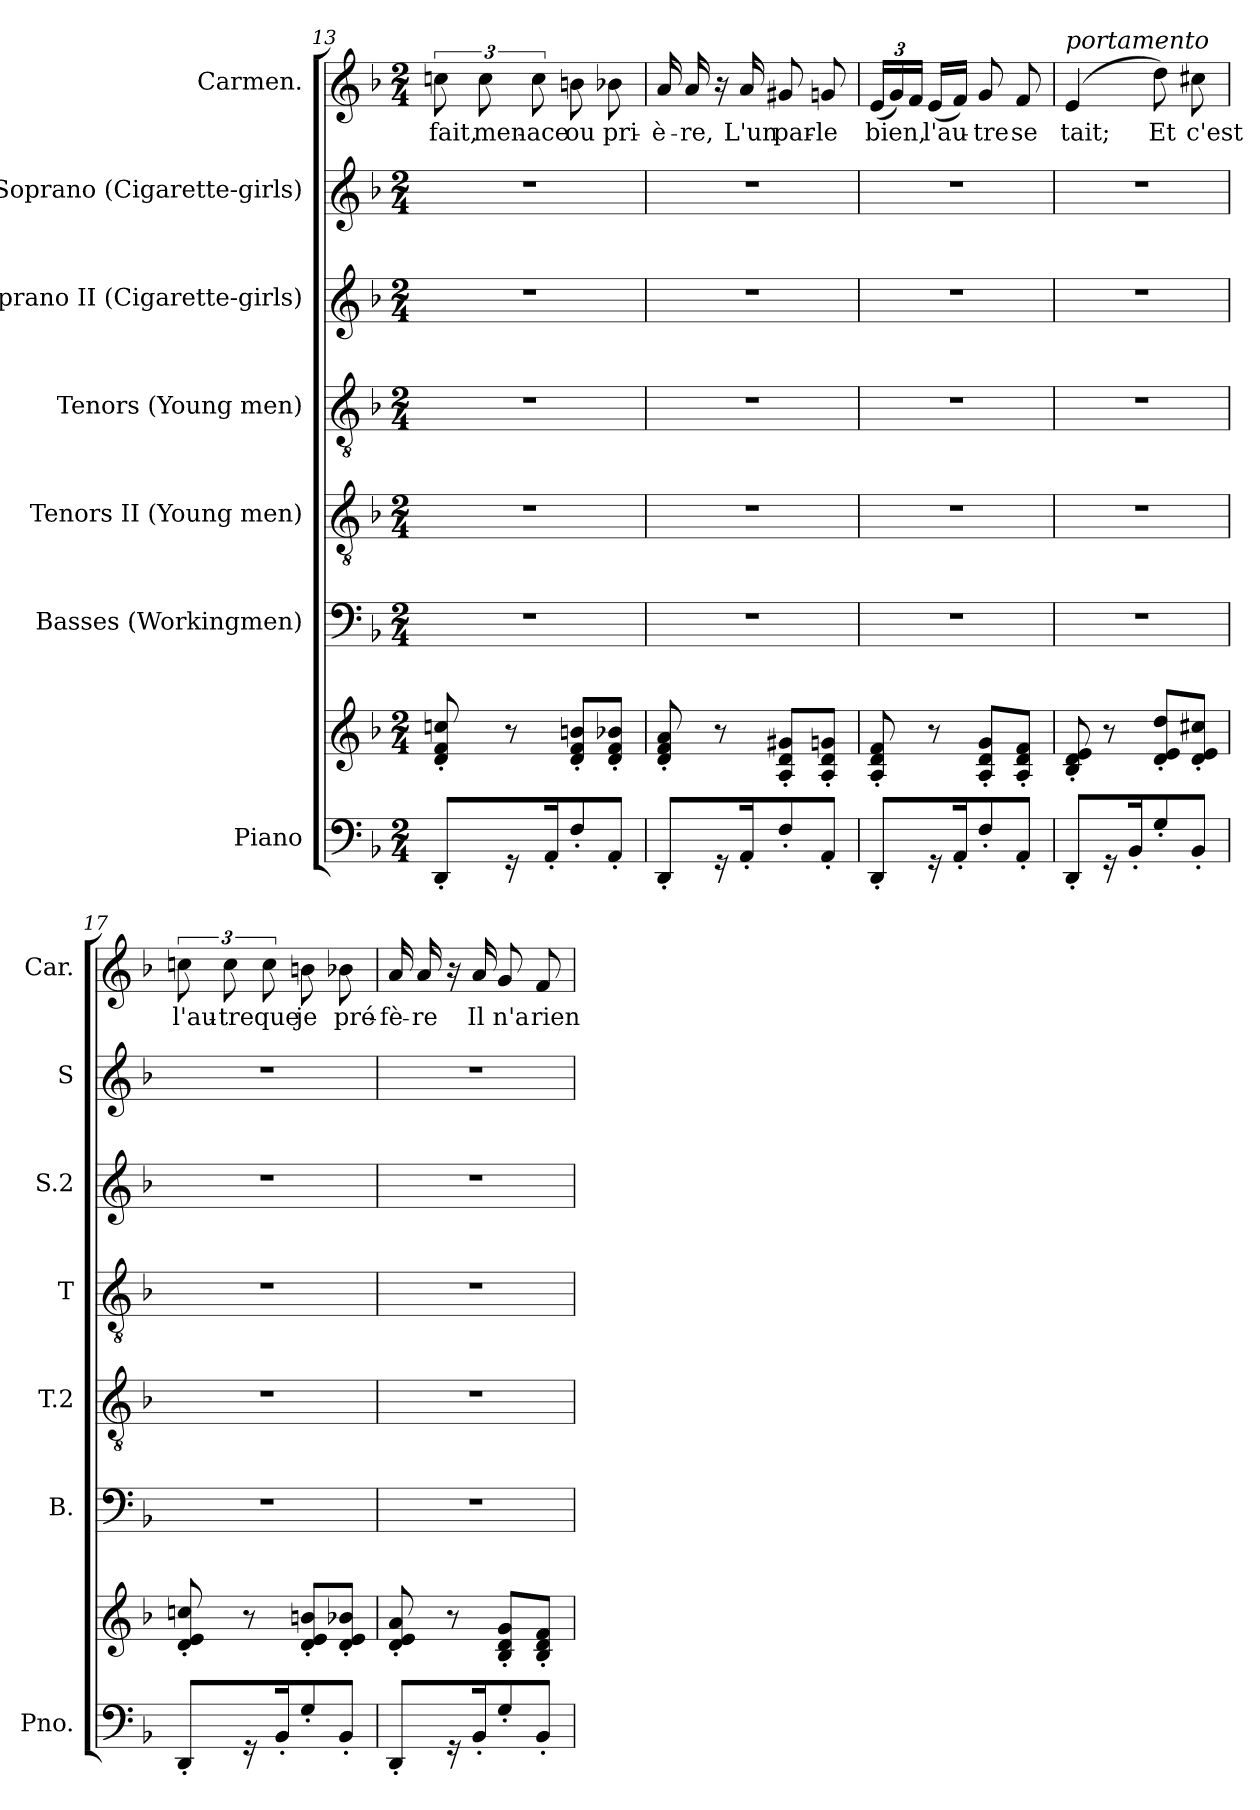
**kern	**kern	**kern	**kern	**kern	**kern	**kern	**kern	**text
*part7	*part7	*part6	*part5	*part4	*part3	*part2	*part1	*part1
*staff8	*staff7	*staff6	*staff5	*staff4	*staff3	*staff2	*staff1	*staff1
*I"Piano	*	*I"Basses (Workingmen)	*I"Tenors II (Young men)	*I"Tenors (Young men)	*I"Soprano II  (Cigarette-girls)	*I"Soprano (Cigarette-girls)	*I"Carmen.	*
*I'Pno.	*	*I'B.	*I'T.2	*I'T	*I'S.2	*I'S	*I'Car.	*
!!LO:PB:g=z
*clefF4	*clefG2	*clefF4	*clefGv2	*clefGv2	*clefG2	*clefG2	*clefG2	*
*k[b-]	*k[b-]	*k[b-]	*k[b-]	*k[b-]	*k[b-]	*k[b-]	*k[b-]	*
*M2/4	*M2/4	*M2/4	*M2/4	*M2/4	*M2/4	*M2/4	*M2/4	*
=13	=13	=13	=13	=13	=13	=13	=13	=13
!	!	!	!	!	!	!	!	!LO:LY:b
8DD'/L	8d/' 8f/' 8ccn/'	2r	2r	2r	2r	2r	12ccn\	fait,
!	!	!	!	!	!	!	!	!LO:LY:b
.	.	.	.	.	.	.	12cc\	men-
16r	8r	.	.	.	.	.	.	.
!	!	!	!	!	!	!	!	!LO:LY:b
.	.	.	.	.	.	.	12cc\	-ace
16AA'/K	.	.	.	.	.	.	.	.
!	!	!	!	!	!	!	!	!LO:LY:b
8F'/	8d/' 8f/' 8bn/'L	.	.	.	.	.	8bn\	ou
!	!	!	!	!	!	!	!	!LO:LY:b
8AA'/J	8d/' 8f/' 8b-X/'J	.	.	.	.	.	8b-X\	pri-
=14	=14	=14	=14	=14	=14	=14	=14	=14
!	!	!	!	!	!	!	!	!LO:LY:b
8DD'/L	8d/' 8f/' 8a/'	2r	2r	2r	2r	2r	16a/	-è-
!	!	!	!	!	!	!	!	!LO:LY:b
.	.	.	.	.	.	.	16a/	-re,
16r	8r	.	.	.	.	.	16r	.
!	!	!	!	!	!	!	!	!LO:LY:b
16AA'/K	.	.	.	.	.	.	16a/	L'un
!	!	!	!	!	!	!	!	!LO:LY:b
8F'/	8A/' 8d/' 8g#X/'L	.	.	.	.	.	8g#X/	par-
!	!	!	!	!	!	!	!	!LO:LY:b
8AA'/J	8A/' 8d/' 8gn/'J	.	.	.	.	.	8gn/	-le
=15	=15	=15	=15	=15	=15	=15	=15	=15
!	!	!	!	!	!	!	!	!LO:LY:b
8DD'/L	8A/' 8d/' 8f/'	2r	2r	2r	2r	2r	(<24e/LL	bien,
.	.	.	.	.	.	.	24g/)	.
.	.	.	.	.	.	.	24f/JJ	.
!	!	!	!	!	!	!	!	!LO:LY:b
16r	8r	.	.	.	.	.	(<16e/LL	l'au-
16AA'/K	.	.	.	.	.	.	16f/JJ)	.
!	!	!	!	!	!	!	!	!LO:LY:b
8F'/	8A/' 8d/' 8g/'L	.	.	.	.	.	8g/	-tre
!	!	!	!	!	!	!	!	!LO:LY:b
8AA'/J	8A/' 8d/' 8f/'J	.	.	.	.	.	8f/	se
=16	=16	=16	=16	=16	=16	=16	=16	=16
!	!	!	!	!	!	!	!LO:TX:a:i:t=portamento	!
!	!	!	!	!	!	!	!	!LO:LY:b
8DD'/L	8B-/' 8d/' 8e/'	2r	2r	2r	2r	2r	(>4e/	tait;
16r	8r	.	.	.	.	.	.	.
16BB-'/K	.	.	.	.	.	.	.	.
!	!	!	!	!	!	!	!	!LO:LY:b
8G'/	8d/' 8e/' 8dd/'L	.	.	.	.	.	8dd\)	Et
!	!	!	!	!	!	!	!	!LO:LY:b
8BB-'/J	8d/' 8e/' 8cc#X/'J	.	.	.	.	.	8cc#X\	c'est
!!LO:LB:g=z
=17	=17	=17	=17	=17	=17	=17	=17	=17
!	!	!	!	!	!	!	!	!LO:LY:b
8DD'/L	8d/' 8e/' 8ccn/'	2r	2r	2r	2r	2r	12ccn\	l'au-
!	!	!	!	!	!	!	!	!LO:LY:b
.	.	.	.	.	.	.	12cc\	-tre
16r	8r	.	.	.	.	.	.	.
!	!	!	!	!	!	!	!	!LO:LY:b
.	.	.	.	.	.	.	12cc\	que
16BB-'/K	.	.	.	.	.	.	.	.
!	!	!	!	!	!	!	!	!LO:LY:b
8G'/	8d/' 8e/' 8bn/'L	.	.	.	.	.	8bn\	je
!	!	!	!	!	!	!	!	!LO:LY:b
8BB-'/J	8d/' 8e/' 8b-X/'J	.	.	.	.	.	8b-X\	pré-
=18	=18	=18	=18	=18	=18	=18	=18	=18
!	!	!	!	!	!	!	!	!LO:LY:b
8DD'/L	8d/' 8e/' 8a/'	2r	2r	2r	2r	2r	16a/	-fè-
!	!	!	!	!	!	!	!	!LO:LY:b
.	.	.	.	.	.	.	16a/	-re
16r	8r	.	.	.	.	.	16r	.
!	!	!	!	!	!	!	!	!LO:LY:b
16BB-'/K	.	.	.	.	.	.	16a/	Il
!	!	!	!	!	!	!	!	!LO:LY:b
8G'/	8B-/' 8d/' 8g/'L	.	.	.	.	.	8g/	n'a
!	!	!	!	!	!	!	!	!LO:LY:b
8BB-'/J	8B-/' 8d/' 8f/'J	.	.	.	.	.	8f/	rien
=	=	=	=	=	=	=	=	=
*-	*-	*-	*-	*-	*-	*-	*-	*-
